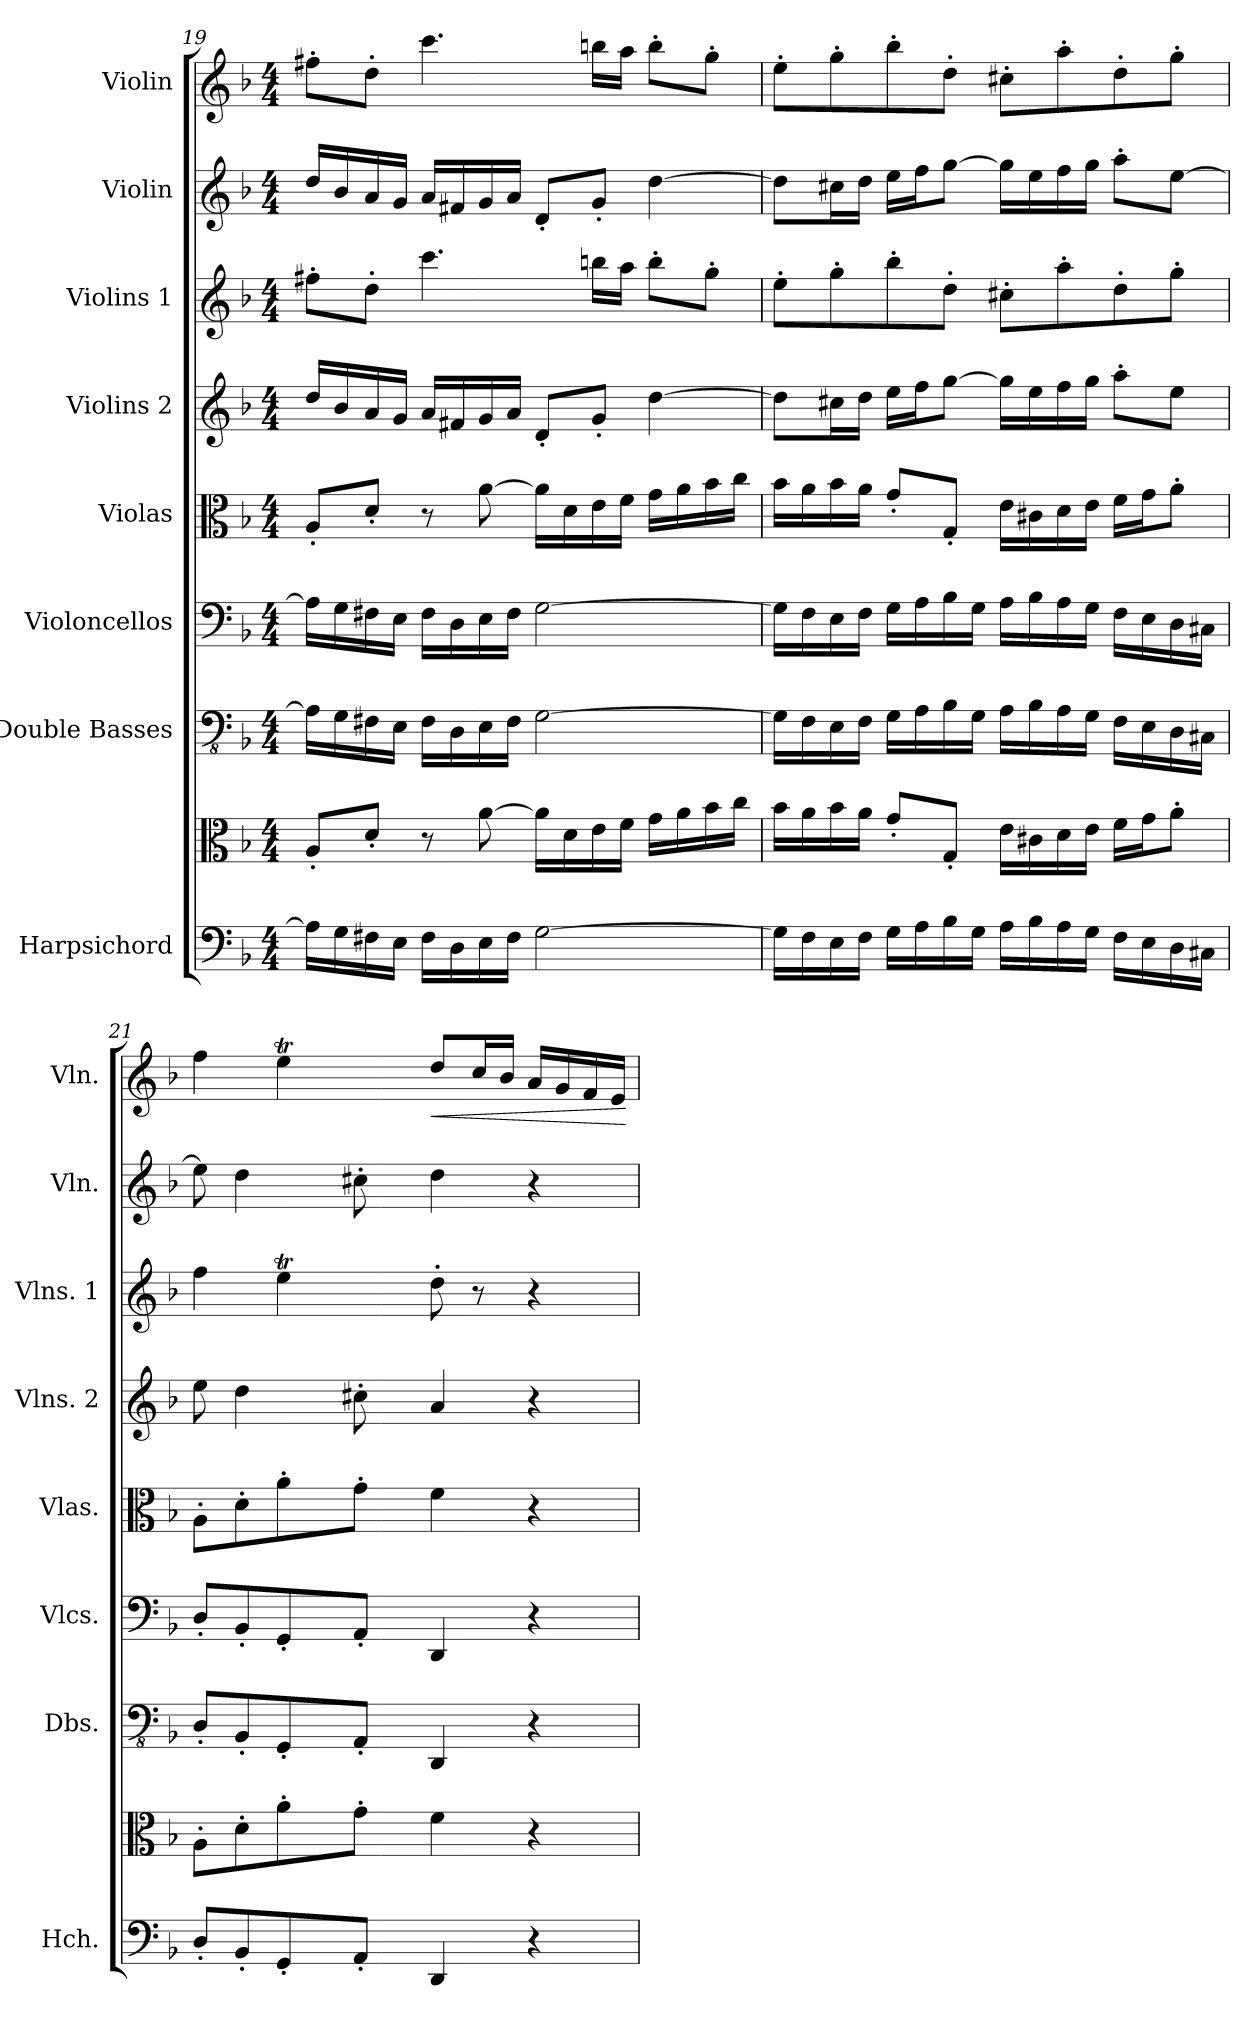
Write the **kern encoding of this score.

**kern	**kern	**kern	**kern	**kern	**kern	**kern	**kern	**kern	**dynam
*part8	*part8	*part7	*part6	*part5	*part4	*part3	*part2	*part1	*part1
*staff9	*staff8	*staff7	*staff6	*staff5	*staff4	*staff3	*staff2	*staff1	*staff1
*I"Harpsichord	*	*I"Double Basses	*I"Violoncellos	*I"Violas	*I"Violins 2	*I"Violins 1	*I"Violin	*I"Violin	*
*I'Hch.	*	*I'Dbs.	*I'Vlcs.	*I'Vlas.	*I'Vlns. 2	*I'Vlns. 1	*I'Vln.	*I'Vln.	*
!!LO:PB:g=z
*clefF4	*clefC3	*clefFv4	*clefF4	*clefC3	*clefG2	*clefG2	*clefG2	*clefG2	*
*k[b-]	*k[b-]	*k[b-]	*k[b-]	*k[b-]	*k[b-]	*k[b-]	*k[b-]	*k[b-]	*
*F:	*F:	*F:	*F:	*F:	*F:	*F:	*F:	*F:	*
*M4/4	*M4/4	*M4/4	*M4/4	*M4/4	*M4/4	*M4/4	*M4/4	*M4/4	*
=19	=19	=19	=19	=19	=19	=19	=19	=19	=19
16A\LL]	8A'/L	16AA\LL]	16A\LL]	8A'/L	16dd/LL	8ff#X'\L	16dd/LL	8ff#X'\L	.
16G\	.	16GG\	16G\	.	16b-/	.	16b-/	.	.
16F#X\	8d'/J	16FF#X\	16F#X\	8d'/J	16a/	8dd'\J	16a/	8dd'\J	.
16E\JJ	.	16EE\JJ	16E\JJ	.	16g/JJ	.	16g/JJ	.	.
16F#\LL	8r	16FF#\LL	16F#\LL	8r	16a/LL	4.ccc\	16a/LL	4.ccc\	.
16D\	.	16DD\	16D\	.	16f#X/	.	16f#X/	.	.
16E\	[8a\	16EE\	16E\	[8a\	16g/	.	16g/	.	.
16F#\JJ	.	16FF#\JJ	16F#\JJ	.	16a/JJ	.	16a/JJ	.	.
[2G\	16a\LL]	[2GG\	[2G\	16a\LL]	8d'/L	.	8d'/L	.	.
.	16d\	.	.	16d\	.	.	.	.	.
.	16e\	.	.	16e\	8g'/J	16bbn\LL	8g'/J	16bbn\LL	.
.	16f\JJ	.	.	16f\JJ	.	16aa\JJ	.	16aa\JJ	.
.	16g\LL	.	.	16g\LL	[4dd\	8bb'\L	[4dd\	8bb'\L	.
.	16a\	.	.	16a\	.	.	.	.	.
.	16b-\	.	.	16b-\	.	8gg'\J	.	8gg'\J	.
.	16cc\JJ	.	.	16cc\JJ	.	.	.	.	.
=20	=20	=20	=20	=20	=20	=20	=20	=20	=20
16G\LL]	16b-\LL	16GG\LL]	16G\LL]	16b-\LL	8dd\L]	8ee'\L	8dd\L]	8ee'\L	.
16F\	16a\	16FF\	16F\	16a\	.	.	.	.	.
16E\	16b-\	16EE\	16E\	16b-\	16cc#X\L	8gg'\	16cc#X\L	8gg'\	.
16F\JJ	16a\JJ	16FF\JJ	16F\JJ	16a\JJ	16dd\JJ	.	16dd\JJ	.	.
16G\LL	8g'/L	16GG\LL	16G\LL	8g'/L	16ee\LL	8bb-'\	16ee\LL	8bb-'\	.
16A\	.	16AA\	16A\	.	16ff\J	.	16ff\J	.	.
16B-\	8G'/J	16BB-\	16B-\	8G'/J	[8gg\J	8dd'\J	[8gg\J	8dd'\J	.
16G\JJ	.	16GG\JJ	16G\JJ	.	.	.	.	.	.
16A\LL	16e\LL	16AA\LL	16A\LL	16e\LL	16gg\LL]	8cc#X'\L	16gg\LL]	8cc#X'\L	.
16B-\	16c#X\	16BB-\	16B-\	16c#X\	16ee\	.	16ee\	.	.
16A\	16d\	16AA\	16A\	16d\	16ff\	8aa'\	16ff\	8aa'\	.
16G\JJ	16e\JJ	16GG\JJ	16G\JJ	16e\JJ	16gg\JJ	.	16gg\JJ	.	.
16F\LL	16f\LL	16FF\LL	16F\LL	16f\LL	8aa'\L	8dd'\	8aa'\L	8dd'\	.
16E\	16g\J	16EE\	16E\	16g\J	.	.	.	.	.
16D\	8a'\J	16DD\	16D\	8a'\J	8ee\J	8gg'\J	[8ee\J	8gg'\J	.
16C#X\JJ	.	16CC#X\JJ	16C#X\JJ	.	.	.	.	.	.
!!LO:PB:g=z
=21	=21	=21	=21	=21	=21	=21	=21	=21	=21
*	*	*	*	*	*	*^	*	*^	*
8D'/L	8A'\L	8DD'/L	8D'/L	8A'\L	8ee\	4ff\	4ryy	8ee\]	4ff\	4ryy	.
8BB-'/	8d'\	8BBB-'/	8BB-'/	8d'\	4dd\	.	.	4dd\	.	.	.
8GG'/	8a'\	8GGG'/	8GG'/	8a'\	.	4eet\	32eeyy	.	4eet\	32eeyy	.
.	.	.	.	.	.	.	32ffyy	.	.	32ffyy	.
.	.	.	.	.	.	.	32eeyy	.	.	32eeyy	.
.	.	.	.	.	.	.	32ffyy	.	.	32ffyy	.
8AA'/J	8g'\J	8AAA'/J	8AA'/J	8g'\J	8cc#X'\	.	32eeyy	8cc#X'\	.	32eeyy	.
.	.	.	.	.	.	.	32ffyy	.	.	32ffyy	.
.	.	.	.	.	.	.	32eeyy	.	.	32eeyy	.
.	.	.	.	.	.	.	32ffyy	.	.	32ffyy	.
!	!	!	!	!	!	!	!	!	!	!	!LO:HP:b
4DD/	4f\	4DDD/	4DD/	4f\	4a/	8dd'\	2ryy	4dd\	8dd/L	2ryy	<
.	.	.	.	.	.	8r	.	.	16cc/L	.	.
.	.	.	.	.	.	.	.	.	16b-/JJ	.	.
4r	4r	4r	4r	4r	4r	4r	.	4r	16a/LL	.	.
.	.	.	.	.	.	.	.	.	16g/	.	.
.	.	.	.	.	.	.	.	.	16f/	.	.
.	.	.	.	.	.	.	.	.	16e/JJ	.	.
*	*	*	*	*	*	*v	*v	*	*v	*v	*
.	.	.	.	.	.	.	.	.	[
=	=	=	=	=	=	=	=	=	=
*-	*-	*-	*-	*-	*-	*-	*-	*-	*-
